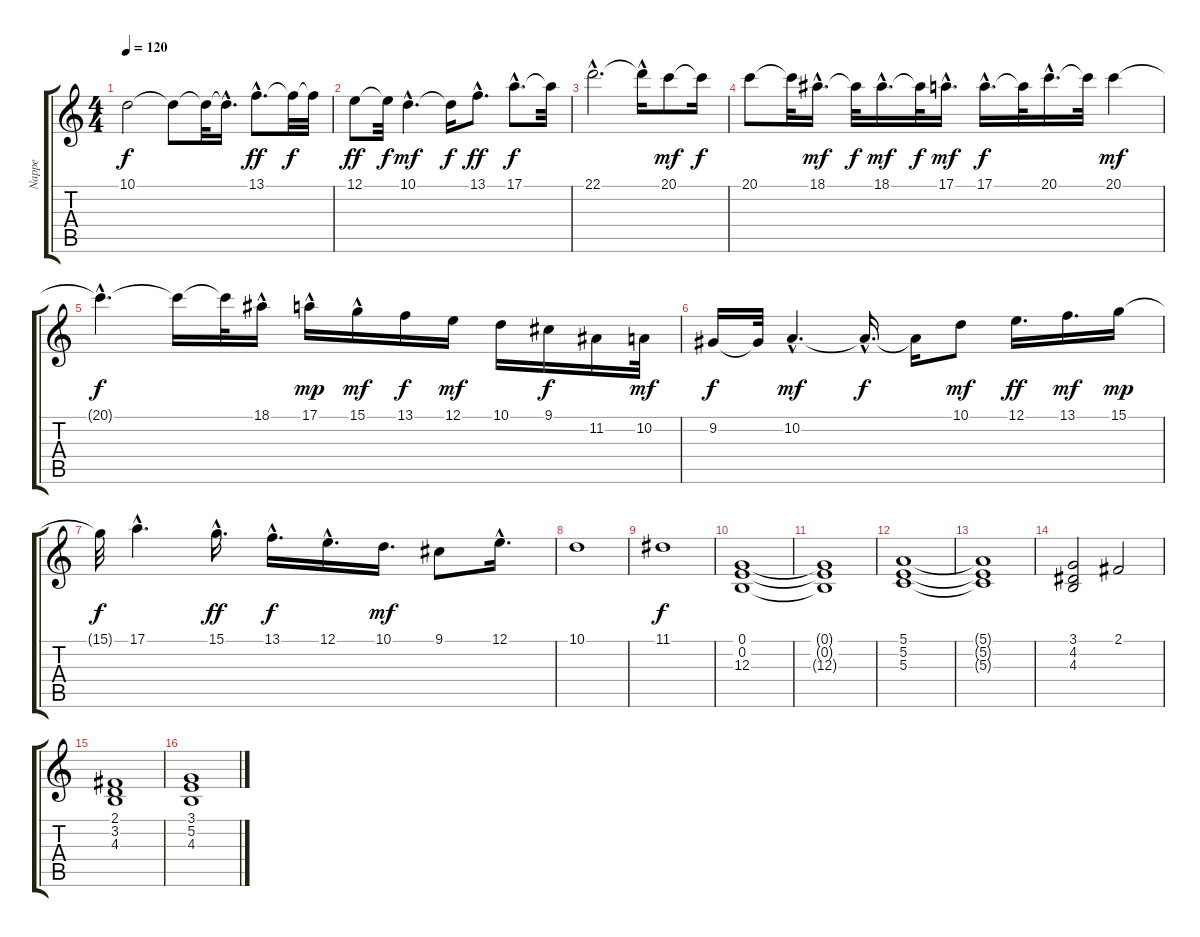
\track ("Nappe" "Nappe") {instrument synthstrings2}
\staff {score tabs}
\tuning (E4 B3 G3 D3 A2 E2) {hide}
\ts (4 4)
\tempo 120
\clef g2
\ks c
10.1{t}.2{dy f} 10.1{t}.8 10.1{t}.32 10.1{hac t}.16{d} 13.1{hac}.8{d dy ff} 13.1{t}.32{dy f} 13.1{t}.32 |
12.1.8{dy ff} 12.1{t}.32{dy f} 10.1{hac}.4{d dy mf} 10.1{t}.16{dy f} 13.1{hac}.8{d dy ff} 17.1{hac}.8{d dy f} 17.1{t}.32 |
22.1{hac}.2{d} 22.1{hac t}.16 20.1.8{dy mf} 20.1{t}.16{dy f} |
20.1.8 20.1{t}.32 18.1{hac}.16{d dy mf} 18.1{t}.32{dy f} 18.1{hac}.16{d dy mf} 18.1{t}.32{dy f} 17.1{hac}.16{d dy mf} 17.1{hac}.16{d dy f} 17.1{t}.32 20.1{hac}.16{d} 20.1{t}.32 20.1.4{dy mf} |
20.1{hac t}.4{d dy f} 20.1{t}.16 20.1{t}.32 18.1{hac}.16 17.1{hac}.16{dy mp} 15.1{hac}.16{dy mf} 13.1.16{dy f} 12.1.16{dy mf} 10.1.16 9.1.16{dy f} 11.2.16 10.2.32{dy mf} |
9.2.16{dy f} 9.2{t}.32 10.2{hac}.4{d dy mf} 10.2{hac t}.16{d dy f} 10.2{t}.16 10.1.8{dy mf} 12.1.16{d dy ff} 13.1.16{d dy mf} 15.1.16{dy mp} |
15.1{t}.32{dy f} 17.1{hac}.4{d} 15.1{hac}.16{d dy ff} 13.1{hac}.16{d dy f} 12.1{hac}.16{d} 10.1.16{d dy mf} 9.1.8 12.1{hac}.16{d} |
10.1.1 |
11.1.1{dy f} |
(0.1 0.2 12.3).1{volume 6 instrument synthstrings2} |
(0.1{t} 0.2{t} 12.3{t}).1 |
(5.1 5.2 5.3).1 |
(5.1{t} 5.2{t} 5.3{t}).1 |
(3.1 4.2 4.3).2 2.1.2 |
(2.1 3.2 4.3).1 |
(3.1 5.2 4.3).1
